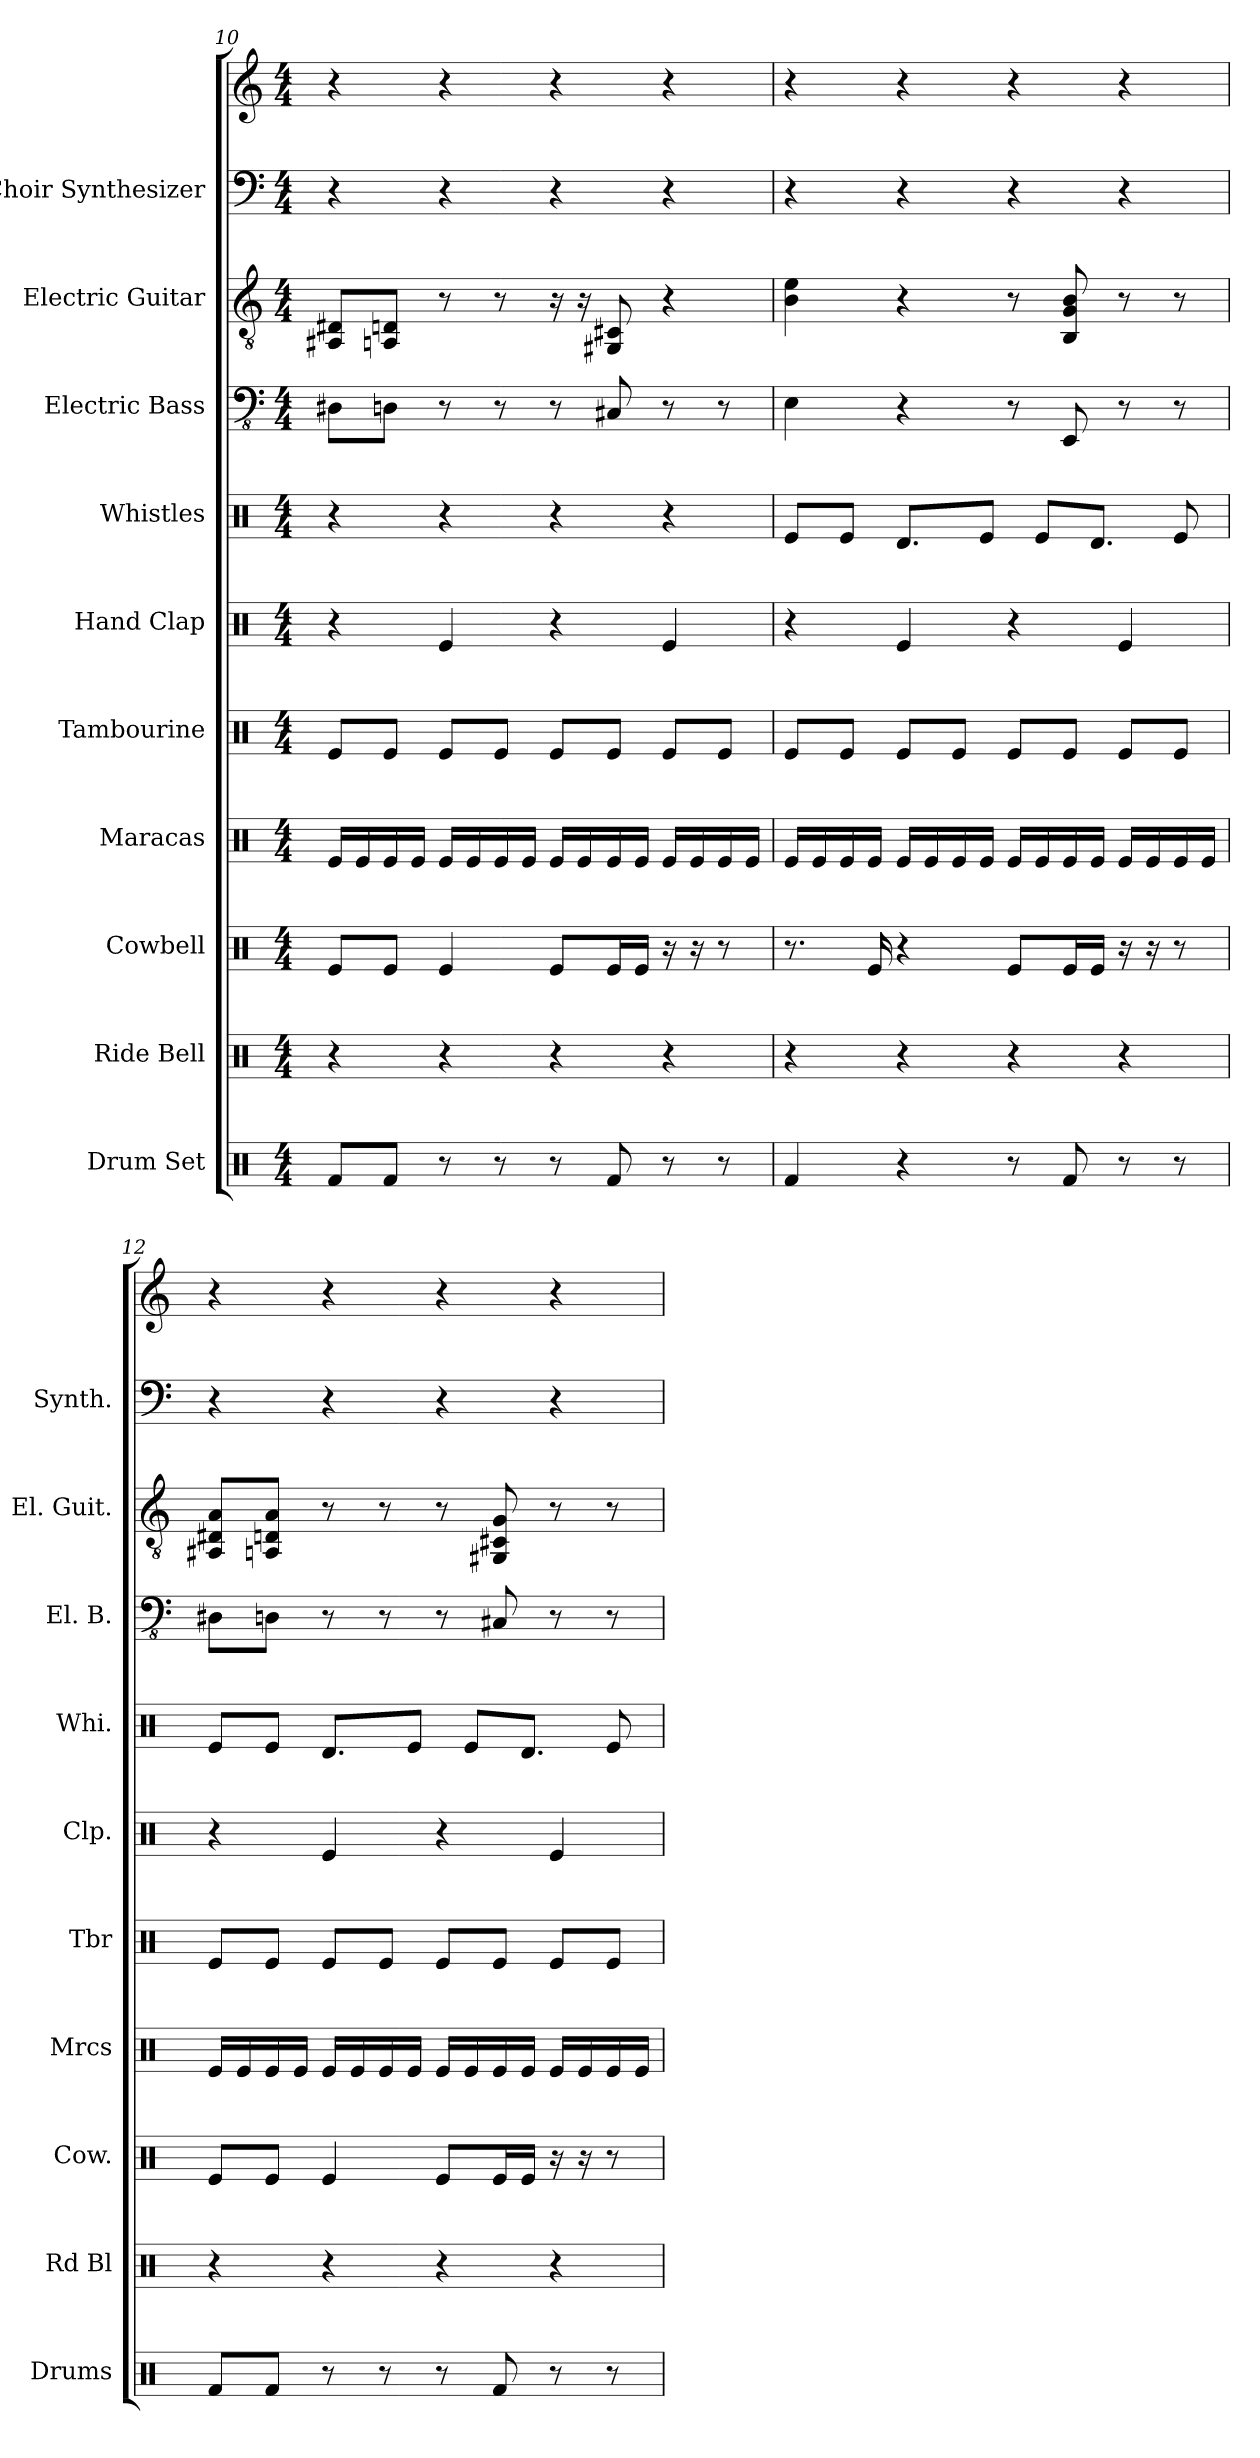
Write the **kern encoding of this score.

**kern	**kern	**kern	**kern	**kern	**kern	**kern	**kern	**kern	**kern	**kern
*part10	*part9	*part8	*part7	*part6	*part5	*part4	*part3	*part2	*part1	*part1
*staff11	*staff10	*staff9	*staff8	*staff7	*staff6	*staff5	*staff4	*staff3	*staff2	*staff1
*I"Drum Set	*I"Ride Bell	*I"Cowbell	*I"Maracas	*I"Tambourine	*I"Hand Clap	*I"Whistles	*I"Electric Bass	*I"Electric Guitar	*I"Choir Synthesizer	*
*I'Drums	*I'Rd Bl	*I'Cow.	*I'Mrcs	*I'Tbr	*I'Clp.	*I'Whi.	*I'El. B.	*I'El. Guit.	*I'Synth.	*
*clefX	*clefX	*clefX	*clefX	*clefX	*clefX	*clefX	*clefFv4	*clefGv2	*clefF4	*clefG2
*k[]	*k[]	*k[]	*k[]	*k[]	*k[]	*k[]	*k[]	*k[]	*k[]	*k[]
*M4/4	*M4/4	*M4/4	*M4/4	*M4/4	*M4/4	*M4/4	*M4/4	*M4/4	*M4/4	*M4/4
=10	=10	=10	=10	=10	=10	=10	=10	=10	=10	=10
8RfL	4r	8ReL	16ReLL	8ReL	4r	4r	8DD#XL	8AA#X 8D#XL	4r	4r
.	.	.	16Re	.	.	.	.	.	.	.
8RfJ	.	8ReJ	16Re	8ReJ	.	.	8DDnJ	8AAn 8DnJ	.	.
.	.	.	16ReJJ	.	.	.	.	.	.	.
8r	4r	4Re	16ReLL	8ReL	4Re	4r	8r	8r	4r	4r
.	.	.	16Re	.	.	.	.	.	.	.
8r	.	.	16Re	8ReJ	.	.	8r	8r	.	.
.	.	.	16ReJJ	.	.	.	.	.	.	.
8r	4r	8ReL	16ReLL	8ReL	4r	4r	8r	16r	4r	4r
.	.	.	16Re	.	.	.	.	16r	.	.
8Rf	.	16ReL	16Re	8ReJ	.	.	8CC#X	8C#X 8GG#X	.	.
.	.	16ReJJ	16ReJJ	.	.	.	.	.	.	.
8r	4r	16r	16ReLL	8ReL	4Re	4r	8r	4r	4r	4r
.	.	16r	16Re	.	.	.	.	.	.	.
8r	.	8r	16Re	8ReJ	.	.	8r	.	.	.
.	.	.	16ReJJ	.	.	.	.	.	.	.
=11	=11	=11	=11	=11	=11	=11	=11	=11	=11	=11
4Rf	4r	8.r	16ReLL	8ReL	4r	8ReL	4EE	4e 4B	4r	4r
.	.	.	16Re	.	.	.	.	.	.	.
.	.	.	16Re	8ReJ	.	8ReJ	.	.	.	.
.	.	16Re	16ReJJ	.	.	.	.	.	.	.
4r	4r	4r	16ReLL	8ReL	4Re	8.RdL	4r	4r	4r	4r
.	.	.	16Re	.	.	.	.	.	.	.
.	.	.	16Re	8ReJ	.	.	.	.	.	.
.	.	.	16ReJJ	.	.	8ReJ	.	.	.	.
8r	4r	8ReL	16ReLL	8ReL	4r	.	8r	8r	4r	4r
.	.	.	16Re	.	.	8ReL	.	.	.	.
8Rf	.	16ReL	16Re	8ReJ	.	.	8EEE	8G 8B 8BB	.	.
.	.	16ReJJ	16ReJJ	.	.	8.RdJ	.	.	.	.
8r	4r	16r	16ReLL	8ReL	4Re	.	8r	8r	4r	4r
.	.	16r	16Re	.	.	.	.	.	.	.
8r	.	8r	16Re	8ReJ	.	8Re	8r	8r	.	.
.	.	.	16ReJJ	.	.	.	.	.	.	.
=12	=12	=12	=12	=12	=12	=12	=12	=12	=12	=12
8RfL	4r	8ReL	16ReLL	8ReL	4r	8ReL	8DD#XL	8A 8AA#X 8D#XL	4r	4r
.	.	.	16Re	.	.	.	.	.	.	.
8RfJ	.	8ReJ	16Re	8ReJ	.	8ReJ	8DDnJ	8A 8AAn 8DnJ	.	.
.	.	.	16ReJJ	.	.	.	.	.	.	.
8r	4r	4Re	16ReLL	8ReL	4Re	8.RdL	8r	8r	4r	4r
.	.	.	16Re	.	.	.	.	.	.	.
8r	.	.	16Re	8ReJ	.	.	8r	8r	.	.
.	.	.	16ReJJ	.	.	8ReJ	.	.	.	.
8r	4r	8ReL	16ReLL	8ReL	4r	.	8r	8r	4r	4r
.	.	.	16Re	.	.	8ReL	.	.	.	.
8Rf	.	16ReL	16Re	8ReJ	.	.	8CC#X	8G 8C#X 8GG#X	.	.
.	.	16ReJJ	16ReJJ	.	.	8.RdJ	.	.	.	.
8r	4r	16r	16ReLL	8ReL	4Re	.	8r	8r	4r	4r
.	.	16r	16Re	.	.	.	.	.	.	.
8r	.	8r	16Re	8ReJ	.	8Re	8r	8r	.	.
.	.	.	16ReJJ	.	.	.	.	.	.	.
=	=	=	=	=	=	=	=	=	=	=
*-	*-	*-	*-	*-	*-	*-	*-	*-	*-	*-
